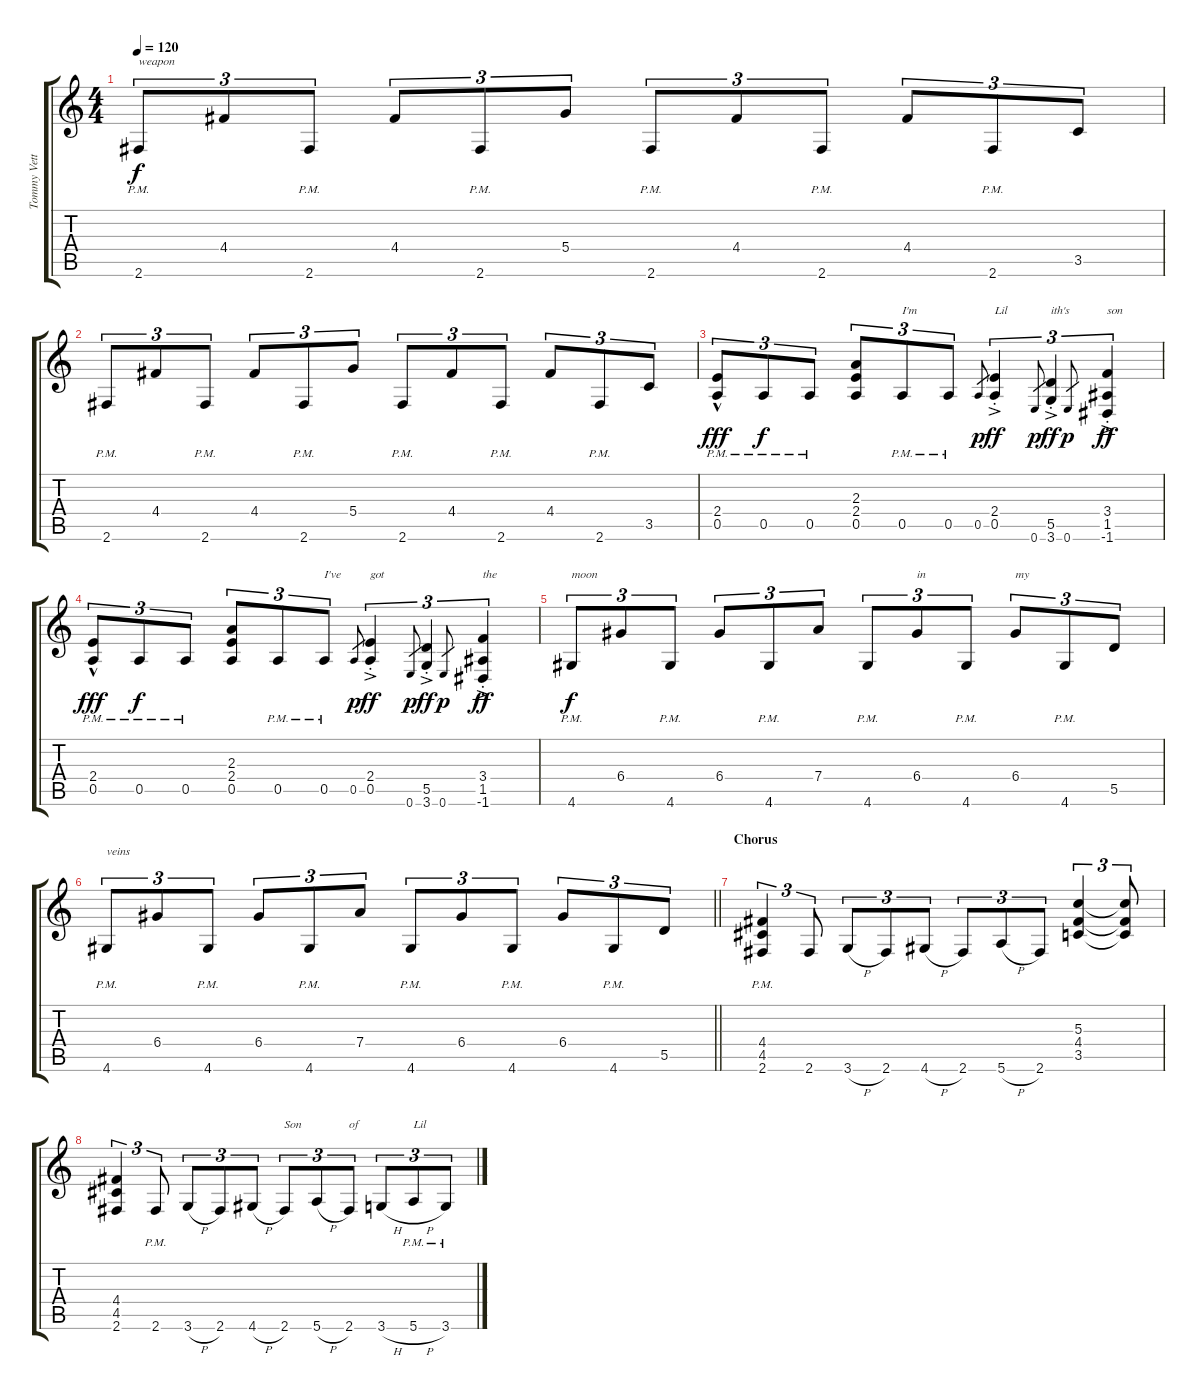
\track ("Tommy Vetterli" "Tommy Vett") {instrument distortionguitar}
\staff {score tabs}
\tuning (E4 B3 G3 D3 A2 E2) {hide}
\ts (4 4)
\tempo 120
\clef g2
\ks c
2.6{pm}.8{tu (3 2) txt "weapon" dy f} 4.4.8{tu (3 2)} 2.6{pm}.8{tu (3 2)} 4.4.8{tu (3 2)} 2.6{pm}.8{tu (3 2)} 5.4.8{tu (3 2)} 2.6{pm}.8{tu (3 2)} 4.4.8{tu (3 2)} 2.6{pm}.8{tu (3 2)} 4.4.8{tu (3 2)} 2.6{pm}.8{tu (3 2)} 3.5.8{tu (3 2)} |
2.6{pm}.8{tu (3 2)} 4.4.8{tu (3 2)} 2.6{pm}.8{tu (3 2)} 4.4.8{tu (3 2)} 2.6{pm}.8{tu (3 2)} 5.4.8{tu (3 2)} 2.6{pm}.8{tu (3 2)} 4.4.8{tu (3 2)} 2.6{pm}.8{tu (3 2)} 4.4.8{tu (3 2)} 2.6{pm}.8{tu (3 2)} 3.5.8{tu (3 2)} |
(2.4 0.5{hac pm}).8{tu (3 2) dy fff} 0.5{pm}.8{tu (3 2) dy f} 0.5{pm}.8{tu (3 2)} (2.3 2.4 0.5).8{tu (3 2)} 0.5{pm}.8{tu (3 2) txt "I'm"} 0.5{pm}.8{tu (3 2)} 0.5.8{gr dy p} (2.4{ac st} 0.5{ac st}).4{tu (3 2) txt "Lil" dy ff} 0.6.8{gr dy p} (5.5{ac st} 3.6{ac}).4{tu (3 2) txt "ith's" dy ff} 0.6.8{gr dy p} (3.4{ac st} 1.5{ac st} -1.6).4{tu (3 2) txt "son" dy ff} |
(2.4 0.5{hac pm}).8{tu (3 2) dy fff} 0.5{pm}.8{tu (3 2) dy f} 0.5{pm}.8{tu (3 2)} (2.3 2.4 0.5).8{tu (3 2)} 0.5{pm}.8{tu (3 2)} 0.5{pm}.8{tu (3 2) txt "I've"} 0.5.8{gr dy p} (2.4{ac st} 0.5{ac st}).4{tu (3 2) txt "got" dy ff} 0.6.8{gr dy p} (5.5{ac st} 3.6{ac}).4{tu (3 2) dy ff} 0.6.8{gr dy p} (3.4{ac st} 1.5{ac st} -1.6).4{tu (3 2) txt "the" dy ff} |
4.6{pm}.8{tu (3 2) txt "moon" dy f} 6.4.8{tu (3 2)} 4.6{pm}.8{tu (3 2)} 6.4.8{tu (3 2)} 4.6{pm}.8{tu (3 2)} 7.4.8{tu (3 2)} 4.6{pm}.8{tu (3 2)} 6.4.8{tu (3 2) txt "in"} 4.6{pm}.8{tu (3 2)} 6.4.8{tu (3 2) txt "my"} 4.6{pm}.8{tu (3 2)} 5.5.8{tu (3 2)} |
\barLineRight lightlight
4.6{pm}.8{tu (3 2) txt "veins"} 6.4.8{tu (3 2)} 4.6{pm}.8{tu (3 2)} 6.4.8{tu (3 2)} 4.6{pm}.8{tu (3 2)} 7.4.8{tu (3 2)} 4.6{pm}.8{tu (3 2)} 6.4.8{tu (3 2)} 4.6{pm}.8{tu (3 2)} 6.4.8{tu (3 2)} 4.6{pm}.8{tu (3 2)} 5.5.8{tu (3 2)} |
\section ("" "Chorus")
(4.4{pm} 4.5 2.6).4{tu (3 2)} 2.6.8{tu (3 2)} 3.6{h}.8{tu (3 2)} 2.6.8{tu (3 2)} 4.6{h}.8{tu (3 2)} 2.6.8{tu (3 2)} 5.6{h}.8{tu (3 2)} 2.6.8{tu (3 2)} (5.3 4.4 3.5).4{tu (3 2)} (5.3{t} 4.4{t} 3.5{t}).8{tu (3 2)} |
(4.4 4.5 2.6).4{tu (3 2)} 2.6{pm}.8{tu (3 2)} 3.6{h}.8{tu (3 2)} 2.6.8{tu (3 2)} 4.6{h}.8{tu (3 2)} 2.6.8{tu (3 2) txt "Son"} 5.6{h}.8{tu (3 2)} 2.6.8{tu (3 2) txt "of"} 3.6{h}.8{tu (3 2)} 5.6{h pm}.8{tu (3 2) txt "Lil"} 3.6{pm}.8{tu (3 2)}
